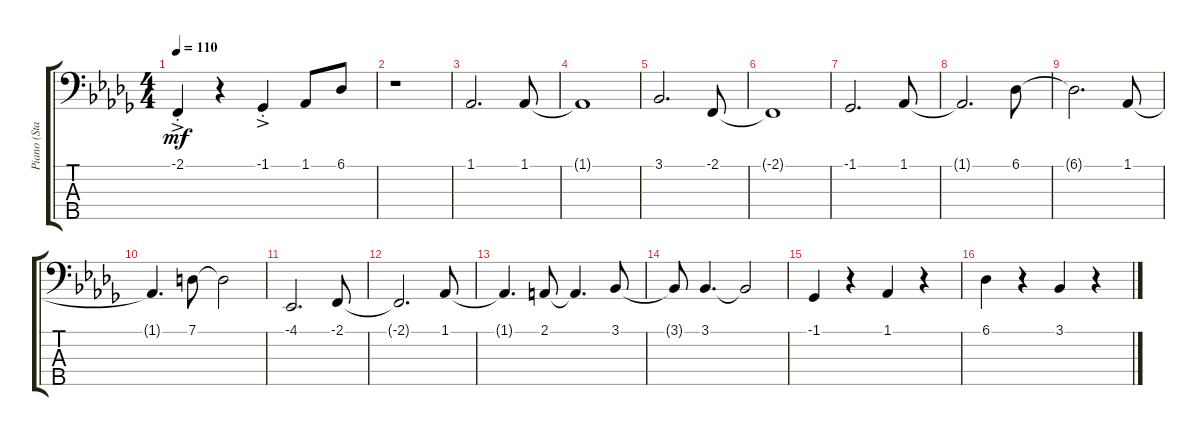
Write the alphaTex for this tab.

\track ("Piano (Staff 2)" "Piano (Sta") {instrument acousticgrandpiano}
\staff {score tabs}
\tuning (G2 D2 A1 E1 B0) {hide}
\ts (4 4)
\tempo 110
\clef f4
\ks db
-2.1{ac st}.4{dy mf} r.4 -1.1{ac st}.4 1.1.8 6.1.8 |
r.1 |
\section ("" "")
1.1.2{d} 1.1.8 |
1.1{t}.1 |
3.1.2{d} -2.1.8 |
-2.1{t}.1 |
-1.1.2{d} 1.1.8 |
1.1{t}.2{d} 6.1.8 |
6.1{t}.2{d} 1.1.8 |
1.1{t}.4{d} 7.1.8 7.1{t}.2 |
-4.1.2{d} -2.1.8 |
-2.1{t}.2{d} 1.1.8 |
1.1{t}.4{d} 2.1.8 2.1{t}.4{d} 3.1.8 |
3.1{t}.8 3.1.4{d} 3.1{t}.2 |
-1.1.4 r.4 1.1.4 r.4 |
6.1.4 r.4 3.1.4 r.4
